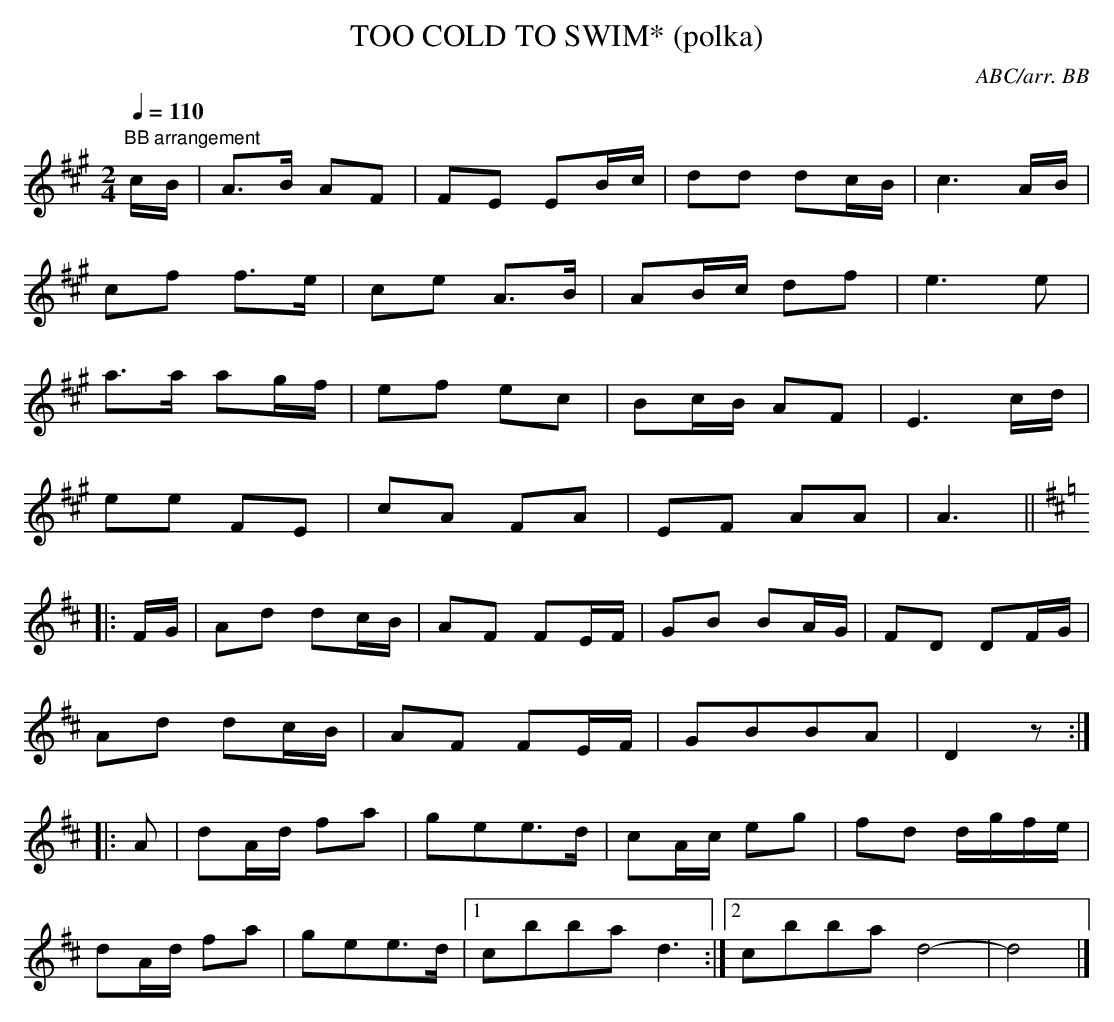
X:1
T:TOO COLD TO SWIM* (polka)
C:ABC/arr. BB
Q:1/4=110
L:1/8
M:2/4
K:A
"BB arrangement"
c/B/|A>B AF|FE EB/c/|dd dc/B/|c3 A/B/|
cf f>e|ce A>B|AB/c/ df|e3e|
a>a ag/f/|ef ec|Bc/B/ AF|E3 c/d/|
ee FE|cA FA|EF AA|A3 ||
K:D
|:F/G/|Ad dc/B/|AF FE/F/|GB BA/G/|FD DF/G/|
Ad dc/B/|AF FE/F/|GBBA|D2z:|
|:A|dA/d/ fa|gee>d|cA/c/ eg|fd d/g/f/e/|
dA/d/ fa|gee>d|1cbba d3:|2cbba d4-|d4|]
